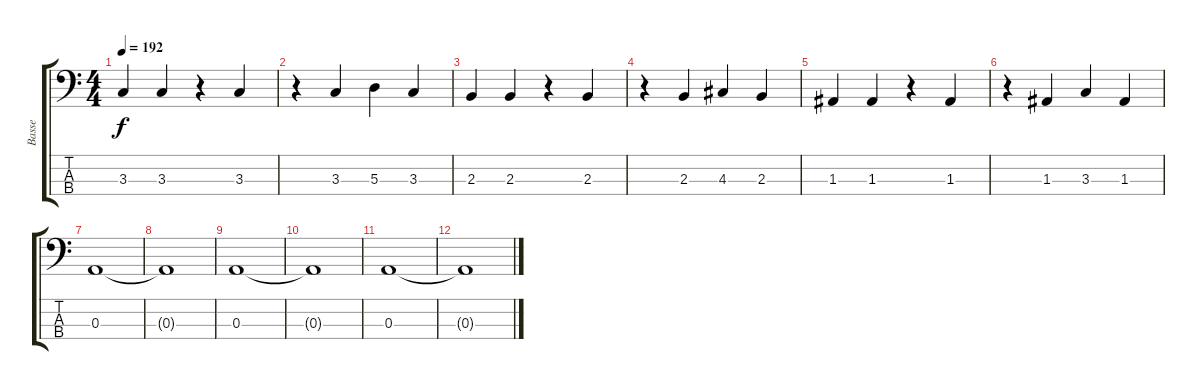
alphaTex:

\track ("Basse" "Basse") {instrument electricbassfinger}
\staff {score tabs}
\tuning (G2 D2 A1 E1) {hide}
\ts (4 4)
\tempo 192
\clef f4
\ks c
3.3.4{dy f} 3.3.4 r.4 3.3.4 |
r.4 3.3.4 5.3.4 3.3.4 |
2.3.4 2.3.4 r.4 2.3.4 |
r.4 2.3.4 4.3.4 2.3.4 |
1.3.4 1.3.4 r.4 1.3.4 |
r.4 1.3.4 3.3.4 1.3.4 |
0.3.1 |
0.3{t}.1 |
0.3.1 |
0.3{t}.1 |
0.3.1 |
0.3{t}.1
